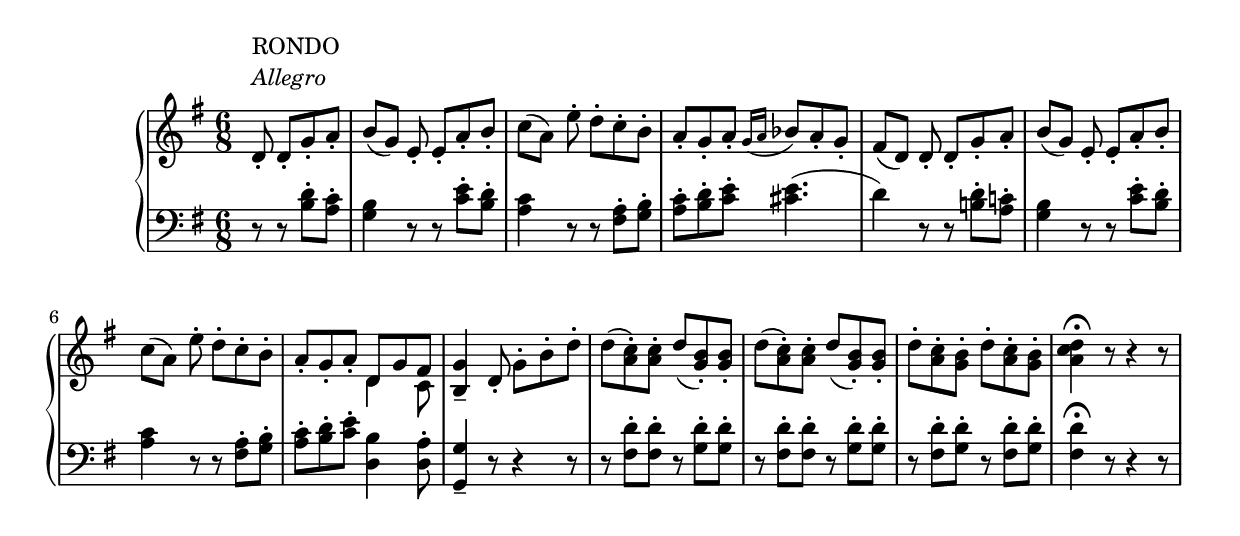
%% DO NOT EDIT this file manually; it was automatically
%% generated from the LilyPond Snippet Repository
%% (http://lsr.di.unimi.it).
%%
%% Make any changes in the LSR itself, or in
%% `Documentation/snippets/new/`, then run
%% `scripts/auxiliar/makelsr.pl`.
%%
%% This file is in the public domain.

\version "2.24.0"

\header {
  lsrtags = "headword"

  texidoc = "
Expressive headword
"

  doctitle = "Expressive headword"
} % begin verbatim


% NR 1.3 Expressive marks

% L. v. Beethoven, Op. 49 no. 1
% Piano sonata 19 - "Leichte Sonate"
% measures 1 - 12

\include "english.ly"

\new PianoStaff <<

   % RH Staff
   \new Staff {
      \clef treble
      \key g \major
      \time 6/8
      \partial 2
      \once \override TextScript.padding = #2
      d'8 \staccato
      ^ \markup { \column {
         RONDO
         \italic Allegro } }
      d'8 \staccato
      g'8 \staccato
      a'8 \staccato

      |

      b'8 [ (
      g'8 ] )
      e'8 \staccato
      e' \staccato
      a'8 \staccato
      b'8 \staccato

      |

      c''8 [ (
      a'8 ] )
      e''8 \staccato
      d''8 \staccato
      c''8 \staccato
      b'8 \staccato

      |

      a'8 \staccato
      g'8 \staccato
      a'8 \staccato
      \acciaccatura { g'16 [ a'16 ] }
      bf'8
      a'8 \staccato
      g'8 \staccato

      |

      fs'8 [ (
      d'8 ] )
      d'8 \staccato
      d'8 \staccato
      g'8 \staccato
      a'8 \staccato

      |

      b'8 [ (
      g'8 ] )
      e'8 \staccato
      e'8 \staccato
      a'8 \staccato
      b'8 \staccato

      |

      c''8 [ (
      a'8 ] )
      e''8 \staccato
      d''8 \staccato
      c''8 \staccato
      b'8 \staccato

      |

      a'8 \staccato
      g'8 \staccato
      a'8 \staccato
      <<
         {
            \voiceOne
            d'8
            g'8
            fs'8
            \oneVoice
         }
         \new Voice {
            \voiceTwo
            d'4
            c'8
            \oneVoice
         }
      >>

      |

      <b g'>4 \tenuto
      d'8 \staccato
      g'8 \staccato
      b'8 \staccato
      d''8 \staccato

      |

      d''8 (
      <c'' a'>8 \staccato )
      <c'' a'>8 \staccato
      d''8 (
      <b' g'>8 \staccato )
      <b' g'>8 \staccato

      |

      d''8 (
      <c'' a'>8 \staccato )
      <c'' a'>8 \staccato
      d''8 (
      <b' g'>8 \staccato )
      <b' g'>8 \staccato

      |

      d''8 \staccato
      <c'' a'>8 \staccato
      <b' g'>8 \staccato
      d'' \staccato
      <c'' a'>8 \staccato
      <b' g'>8 \staccato

      |

      <d'' c'' a'>4 \fermata
      r8 r4 r8
   }

   % LH Staff
   \new Staff {
      \clef bass
      \key g \major
      \time 6/8
      \partial 2
      r8
      r8
      <d' b>8 \staccato
      <c' a>8 \staccato

      |

      <b g>4
      r8
      r8
      <e' c'>8 \staccato
      <d' b>8 \staccato

      |

      <c' a>4
      r8
      r8
      <a fs>8 \staccato
      <b g>8 \staccato

      |

      <c' a>8 \staccato
      <b d'>8 \staccato
      <e' c'>8 \staccato
      <e' cs'>4. (

      |

      d'4 )
      r8
      r8
      <d' b!>8 \staccato
      <c'! a>8 \staccato

      |

      <b g>4
      r8
      r8
      <e' c'>8 \staccato
      <d' b>8 \staccato

      |

      <c' a>4
      r8
      r8
      <a fs>8 \staccato
      <b g>8 \staccato

      |

      <c' a>8 \staccato
      <d' b>8 \staccato
      <e' c'>8 \staccato
      <b d>4
      <a d>8 \staccato

      |

      <g g,>4 \tenuto
      r8
      r4
      r8

      |

      r8
      <d' fs>8 \staccato
      <d' fs>8 \staccato
      r8
      <d' g>8 \staccato
      <d' g>8 \staccato

      |

      r8
      <d' fs>8 \staccato
      <d' fs>8 \staccato
      r8
      <d' g>8 \staccato
      <d' g>8 \staccato

      |

      r8
      <d' fs>8 \staccato
      <d' g>8 \staccato
      r8
      <d' fs>8 \staccato
      <d' g>8 \staccato

      |

      <d' fs>4 \fermata
      r8 r4 r8
   }
>>
